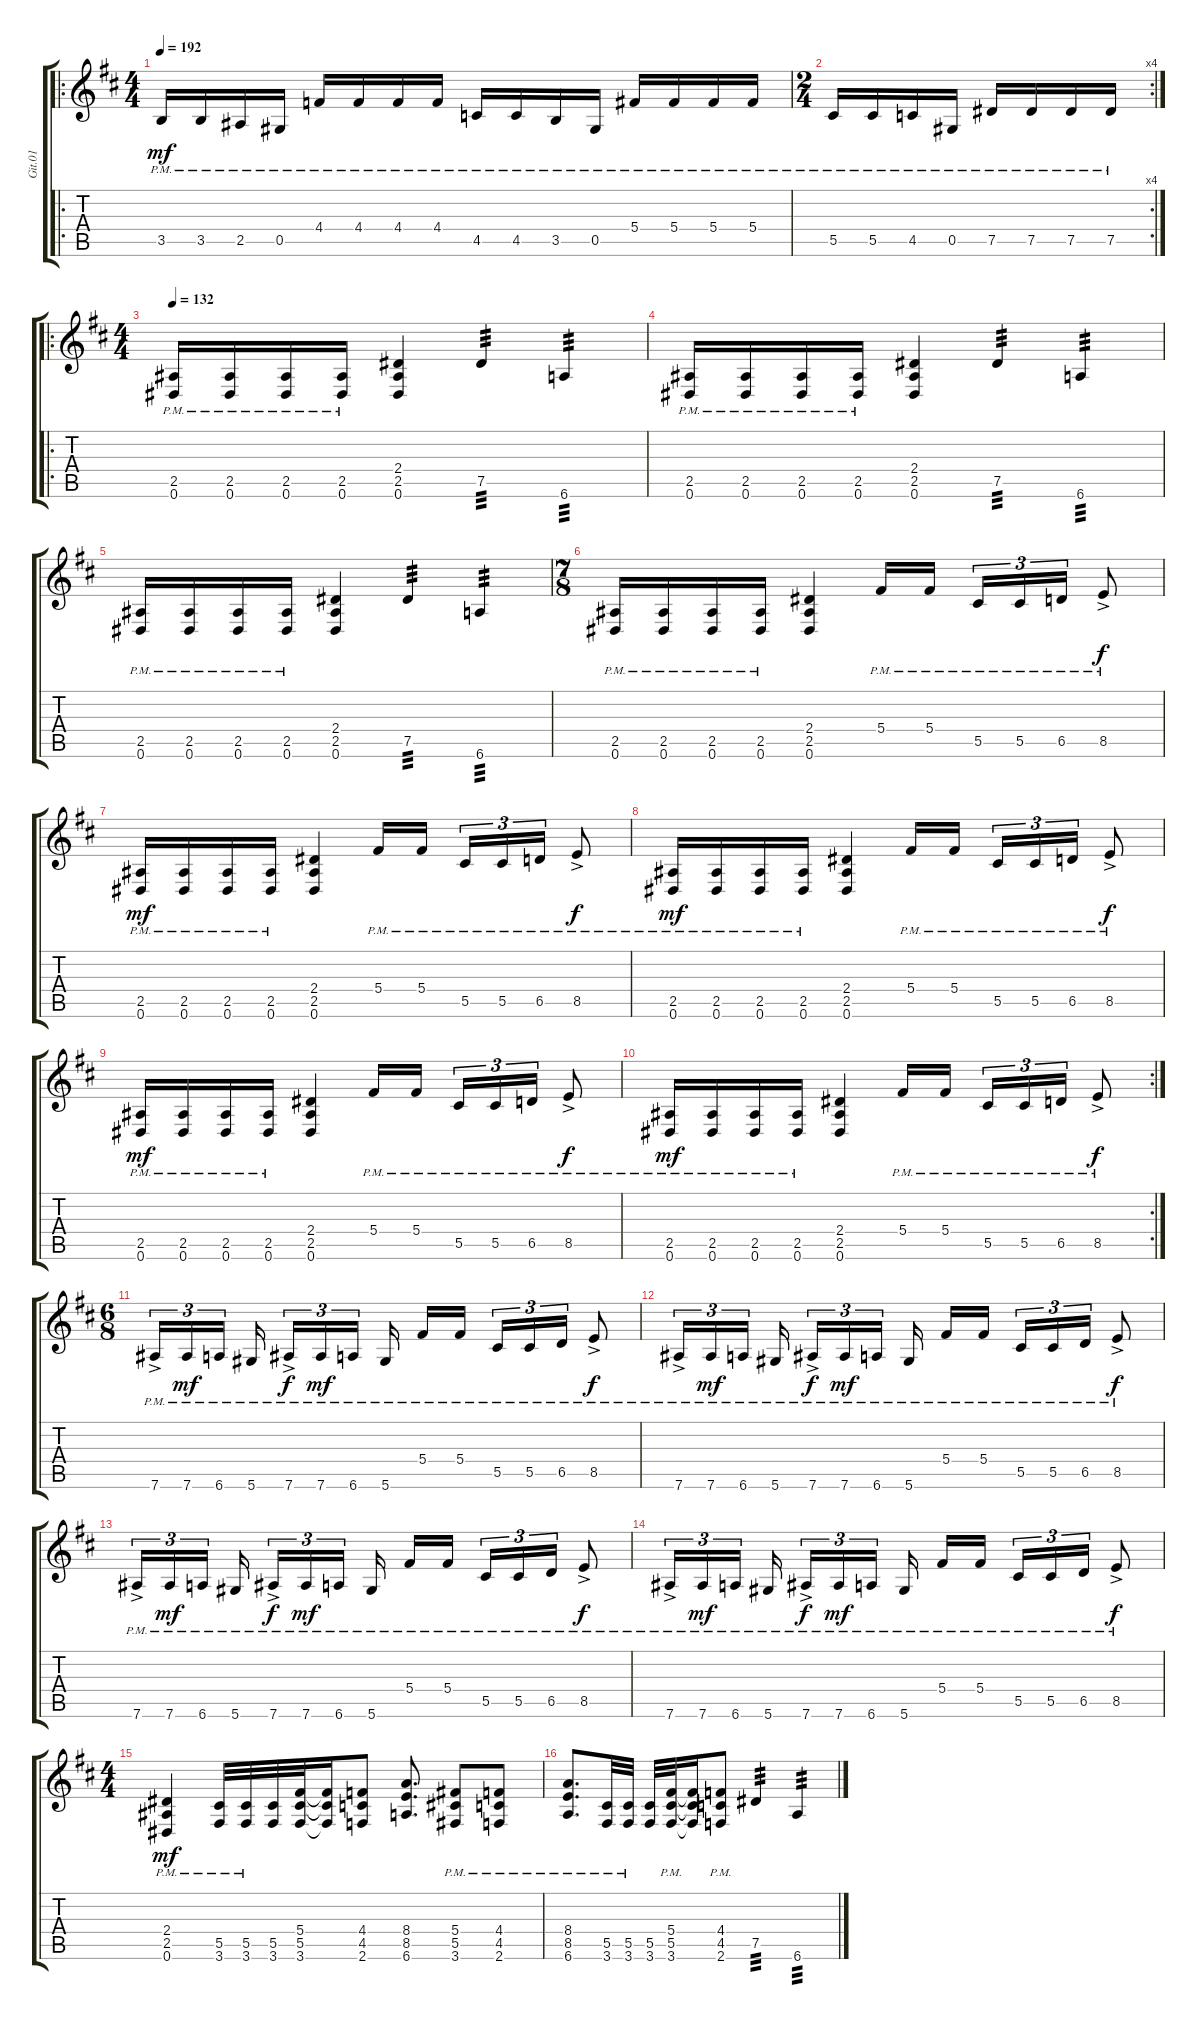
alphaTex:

\track ("Git.01" "Git.01") {instrument distortionguitar}
\staff {score tabs}
\tuning (Eb4 Bb3 Gb3 Db3 Ab2 Eb2) {hide}
\ro
\ts (4 4)
\tempo 192
\clef g2
\ks d
3.5{pm}.16{dy mf} 3.5{pm}.16 2.5{pm}.16 0.5{pm}.16 4.4{pm}.16 4.4{pm}.16 4.4{pm}.16 4.4{pm}.16 4.5{pm}.16 4.5{pm}.16 3.5{pm}.16 0.5{pm}.16 5.4{pm}.16 5.4{pm}.16 5.4{pm}.16 5.4{pm}.16 |
\rc 4
\ts (2 4)
5.5{pm}.16 5.5{pm}.16 4.5{pm}.16 0.5{pm}.16 7.5{pm}.16 7.5{pm}.16 7.5{pm}.16 7.5{pm}.16 |
\ro
\ts (4 4)
\tempo 132
(2.5{pm} 0.6{pm}).16 (2.5{pm} 0.6{pm}).16 (2.5{pm} 0.6{pm}).16 (2.5{pm} 0.6{pm}).16 (2.4 2.5 0.6).4 7.5.4{tp 3} 6.6.4{tp 3} |
(2.5{pm} 0.6{pm}).16 (2.5{pm} 0.6{pm}).16 (2.5{pm} 0.6{pm}).16 (2.5{pm} 0.6{pm}).16 (2.4 2.5 0.6).4 7.5.4{tp 3} 6.6.4{tp 3} |
(2.5{pm} 0.6{pm}).16 (2.5{pm} 0.6{pm}).16 (2.5{pm} 0.6{pm}).16 (2.5{pm} 0.6{pm}).16 (2.4 2.5 0.6).4 7.5.4{tp 3} 6.6.4{tp 3} |
\ts (7 8)
(2.5{pm} 0.6{pm}).16 (2.5{pm} 0.6{pm}).16 (2.5{pm} 0.6{pm}).16 (2.5{pm} 0.6{pm}).16 (2.4 2.5 0.6).4 5.4{pm}.16 5.4{pm}.16 5.5{pm}.16{tu (3 2)} 5.5{pm}.16{tu (3 2)} 6.5{pm}.16{tu (3 2)} 8.5{ac pm}.8{dy f} |
(2.5{pm} 0.6{pm}).16{dy mf} (2.5{pm} 0.6{pm}).16 (2.5{pm} 0.6{pm}).16 (2.5{pm} 0.6{pm}).16 (2.4 2.5 0.6).4 5.4{pm}.16 5.4{pm}.16 5.5{pm}.16{tu (3 2)} 5.5{pm}.16{tu (3 2)} 6.5{pm}.16{tu (3 2)} 8.5{ac pm}.8{dy f} |
(2.5{pm} 0.6{pm}).16{dy mf} (2.5{pm} 0.6{pm}).16 (2.5{pm} 0.6{pm}).16 (2.5{pm} 0.6{pm}).16 (2.4 2.5 0.6).4 5.4{pm}.16 5.4{pm}.16 5.5{pm}.16{tu (3 2)} 5.5{pm}.16{tu (3 2)} 6.5{pm}.16{tu (3 2)} 8.5{ac pm}.8{dy f} |
(2.5{pm} 0.6{pm}).16{dy mf} (2.5{pm} 0.6{pm}).16 (2.5{pm} 0.6{pm}).16 (2.5{pm} 0.6{pm}).16 (2.4 2.5 0.6).4 5.4{pm}.16 5.4{pm}.16 5.5{pm}.16{tu (3 2)} 5.5{pm}.16{tu (3 2)} 6.5{pm}.16{tu (3 2)} 8.5{ac pm}.8{dy f} |
\rc 2
(2.5{pm} 0.6{pm}).16{dy mf} (2.5{pm} 0.6{pm}).16 (2.5{pm} 0.6{pm}).16 (2.5{pm} 0.6{pm}).16 (2.4 2.5 0.6).4 5.4{pm}.16 5.4{pm}.16 5.5{pm}.16{tu (3 2)} 5.5{pm}.16{tu (3 2)} 6.5{pm}.16{tu (3 2)} 8.5{ac pm}.8{dy f} |
\ts (6 8)
7.6{ac pm}.16{tu (3 2)} 7.6{pm}.16{tu (3 2) dy mf} 6.6{pm}.16{tu (3 2) beam splitsecondary} 5.6{pm}.16{beam splitsecondary} 7.6{ac pm}.16{tu (3 2) dy f} 7.6{pm}.16{tu (3 2) dy mf} 6.6{pm}.16{tu (3 2) beam splitsecondary} 5.6{pm}.16 5.4{pm}.16 5.4{pm}.16{beam splitsecondary} 5.5{pm}.16{tu (3 2)} 5.5{pm}.16{tu (3 2)} 6.5{pm}.16{tu (3 2)} 8.5{ac pm}.8{dy f} |
7.6{ac pm}.16{tu (3 2)} 7.6{pm}.16{tu (3 2) dy mf} 6.6{pm}.16{tu (3 2) beam splitsecondary} 5.6{pm}.16{beam splitsecondary} 7.6{ac pm}.16{tu (3 2) dy f} 7.6{pm}.16{tu (3 2) dy mf} 6.6{pm}.16{tu (3 2) beam splitsecondary} 5.6{pm}.16 5.4{pm}.16 5.4{pm}.16{beam splitsecondary} 5.5{pm}.16{tu (3 2)} 5.5{pm}.16{tu (3 2)} 6.5{pm}.16{tu (3 2)} 8.5{ac pm}.8{dy f} |
7.6{ac pm}.16{tu (3 2)} 7.6{pm}.16{tu (3 2) dy mf} 6.6{pm}.16{tu (3 2) beam splitsecondary} 5.6{pm}.16{beam splitsecondary} 7.6{ac pm}.16{tu (3 2) dy f} 7.6{pm}.16{tu (3 2) dy mf} 6.6{pm}.16{tu (3 2) beam splitsecondary} 5.6{pm}.16 5.4{pm}.16 5.4{pm}.16{beam splitsecondary} 5.5{pm}.16{tu (3 2)} 5.5{pm}.16{tu (3 2)} 6.5{pm}.16{tu (3 2)} 8.5{ac pm}.8{dy f} |
7.6{ac pm}.16{tu (3 2)} 7.6{pm}.16{tu (3 2) dy mf} 6.6{pm}.16{tu (3 2) beam splitsecondary} 5.6{pm}.16{beam splitsecondary} 7.6{ac pm}.16{tu (3 2) dy f} 7.6{pm}.16{tu (3 2) dy mf} 6.6{pm}.16{tu (3 2) beam splitsecondary} 5.6{pm}.16 5.4{pm}.16 5.4{pm}.16{beam splitsecondary} 5.5{pm}.16{tu (3 2)} 5.5{pm}.16{tu (3 2)} 6.5{pm}.16{tu (3 2)} 8.5{ac pm}.8{dy f} |
\ts (4 4)
(2.4{pm} 2.5{pm} 0.6{pm}).4{dy mf} (5.5{pm} 3.6{pm}).32 (5.5{pm} 3.6{pm}).32 (5.5 3.6).32 (5.4 5.5 3.6).32 (5.4{t} 5.5{t} 3.6{t}).16 (4.4 4.5 2.6).8 (8.4 8.5 6.6).8{d} (5.4{pm} 5.5{pm} 3.6{pm}).8 (4.4{pm} 4.5{pm} 2.6{pm}).8 |
(8.4{pm} 8.5{pm} 6.6{pm}).8{d} (5.5{pm} 3.6{pm}).32 (5.5{pm} 3.6{pm}).32 (5.5 3.6).32 (5.4{pm} 5.5{pm} 3.6{pm}).32 (5.4{t} 5.5{t} 3.6{t}).16 (4.4{pm} 4.5{pm} 2.6{pm}).8 7.5.4{tp 3} 6.6.4{tp 3}
